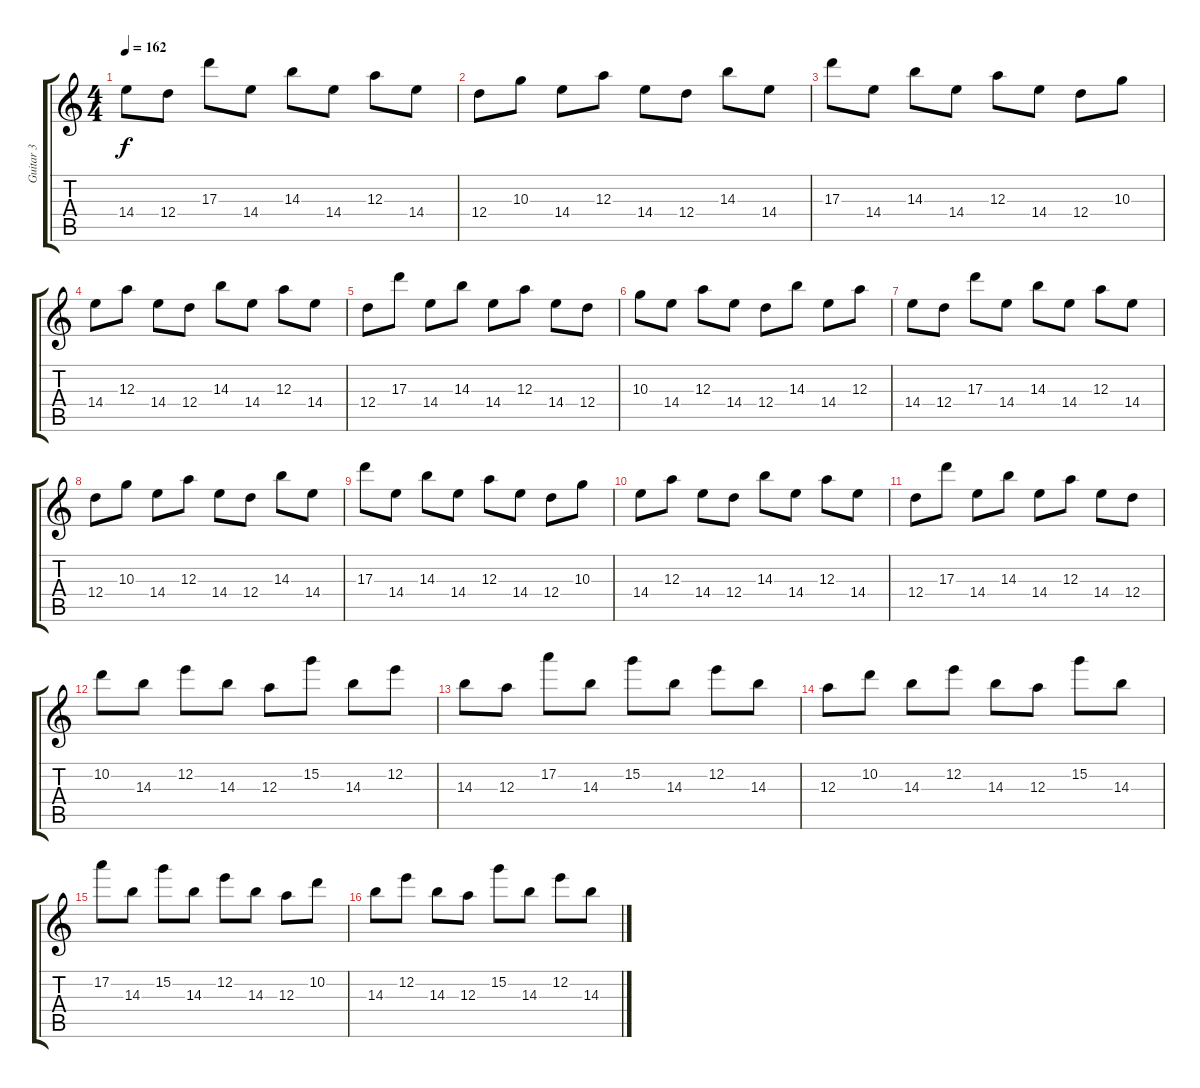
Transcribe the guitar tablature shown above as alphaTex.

\track ("Guitar 3" "Guitar 3") {instrument acousticguitarsteel}
\staff {score tabs}
\tuning (G4 E4 A3 D3 G2 C2) {hide}
\ts (4 4)
\tempo 162
\clef g2
\ks c
14.4.8{dy f} 12.4.8 17.3.8 14.4.8 14.3.8 14.4.8 12.3.8 14.4.8 |
12.4.8 10.3.8 14.4.8 12.3.8 14.4.8 12.4.8 14.3.8 14.4.8 |
17.3.8 14.4.8 14.3.8 14.4.8 12.3.8 14.4.8 12.4.8 10.3.8 |
14.4.8 12.3.8 14.4.8 12.4.8 14.3.8 14.4.8 12.3.8 14.4.8 |
12.4.8 17.3.8 14.4.8 14.3.8 14.4.8 12.3.8 14.4.8 12.4.8 |
10.3.8 14.4.8 12.3.8 14.4.8 12.4.8 14.3.8 14.4.8 12.3.8 |
14.4.8 12.4.8 17.3.8 14.4.8 14.3.8 14.4.8 12.3.8 14.4.8 |
12.4.8 10.3.8 14.4.8 12.3.8 14.4.8 12.4.8 14.3.8 14.4.8 |
17.3.8 14.4.8 14.3.8 14.4.8 12.3.8 14.4.8 12.4.8 10.3.8 |
14.4.8 12.3.8 14.4.8 12.4.8 14.3.8 14.4.8 12.3.8 14.4.8 |
12.4.8 17.3.8 14.4.8 14.3.8 14.4.8 12.3.8 14.4.8 12.4.8 |
10.2.8 14.3.8 12.2.8 14.3.8 12.3.8 15.2.8 14.3.8 12.2.8 |
14.3.8 12.3.8 17.2.8 14.3.8 15.2.8 14.3.8 12.2.8 14.3.8 |
12.3.8 10.2.8 14.3.8 12.2.8 14.3.8 12.3.8 15.2.8 14.3.8 |
17.2.8 14.3.8 15.2.8 14.3.8 12.2.8 14.3.8 12.3.8 10.2.8 |
14.3.8 12.2.8 14.3.8 12.3.8 15.2.8 14.3.8 12.2.8 14.3.8
